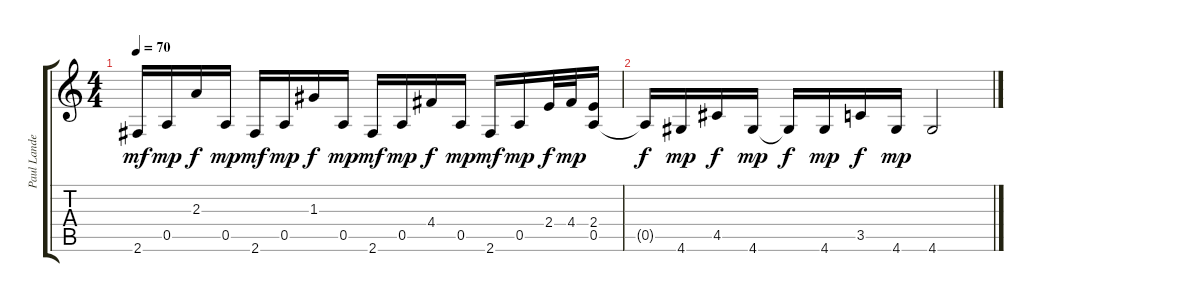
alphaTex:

\track ("Paul Landers" "Paul Lande") {instrument electricbassfinger}
\staff {score tabs}
\tuning (E4 B3 G3 D3 A2 E2) {hide}
\ts (4 4)
\tempo 70
\clef g2
\ks c
2.6.16{dy mf} 0.5.16{dy mp} 2.3.16{dy f} 0.5.16{dy mp} 2.6.16{dy mf} 0.5.16{dy mp} 1.3.16{dy f} 0.5.16{dy mp} 2.6.16{dy mf} 0.5.16{dy mp} 4.4.16{dy f} 0.5.16{dy mp} 2.6.16{dy mf} 0.5.16{dy mp} 2.4.32{dy f} 4.4.32{dy mp} (2.4 0.5).16 |
0.5{t}.16{dy f} 4.6.16{dy mp} 4.5.16{dy f} 4.6.16{dy mp} 4.6{t}.16{dy f} 4.6.16{dy mp} 3.5.16{dy f} 4.6.16{dy mp} 4.6.2
